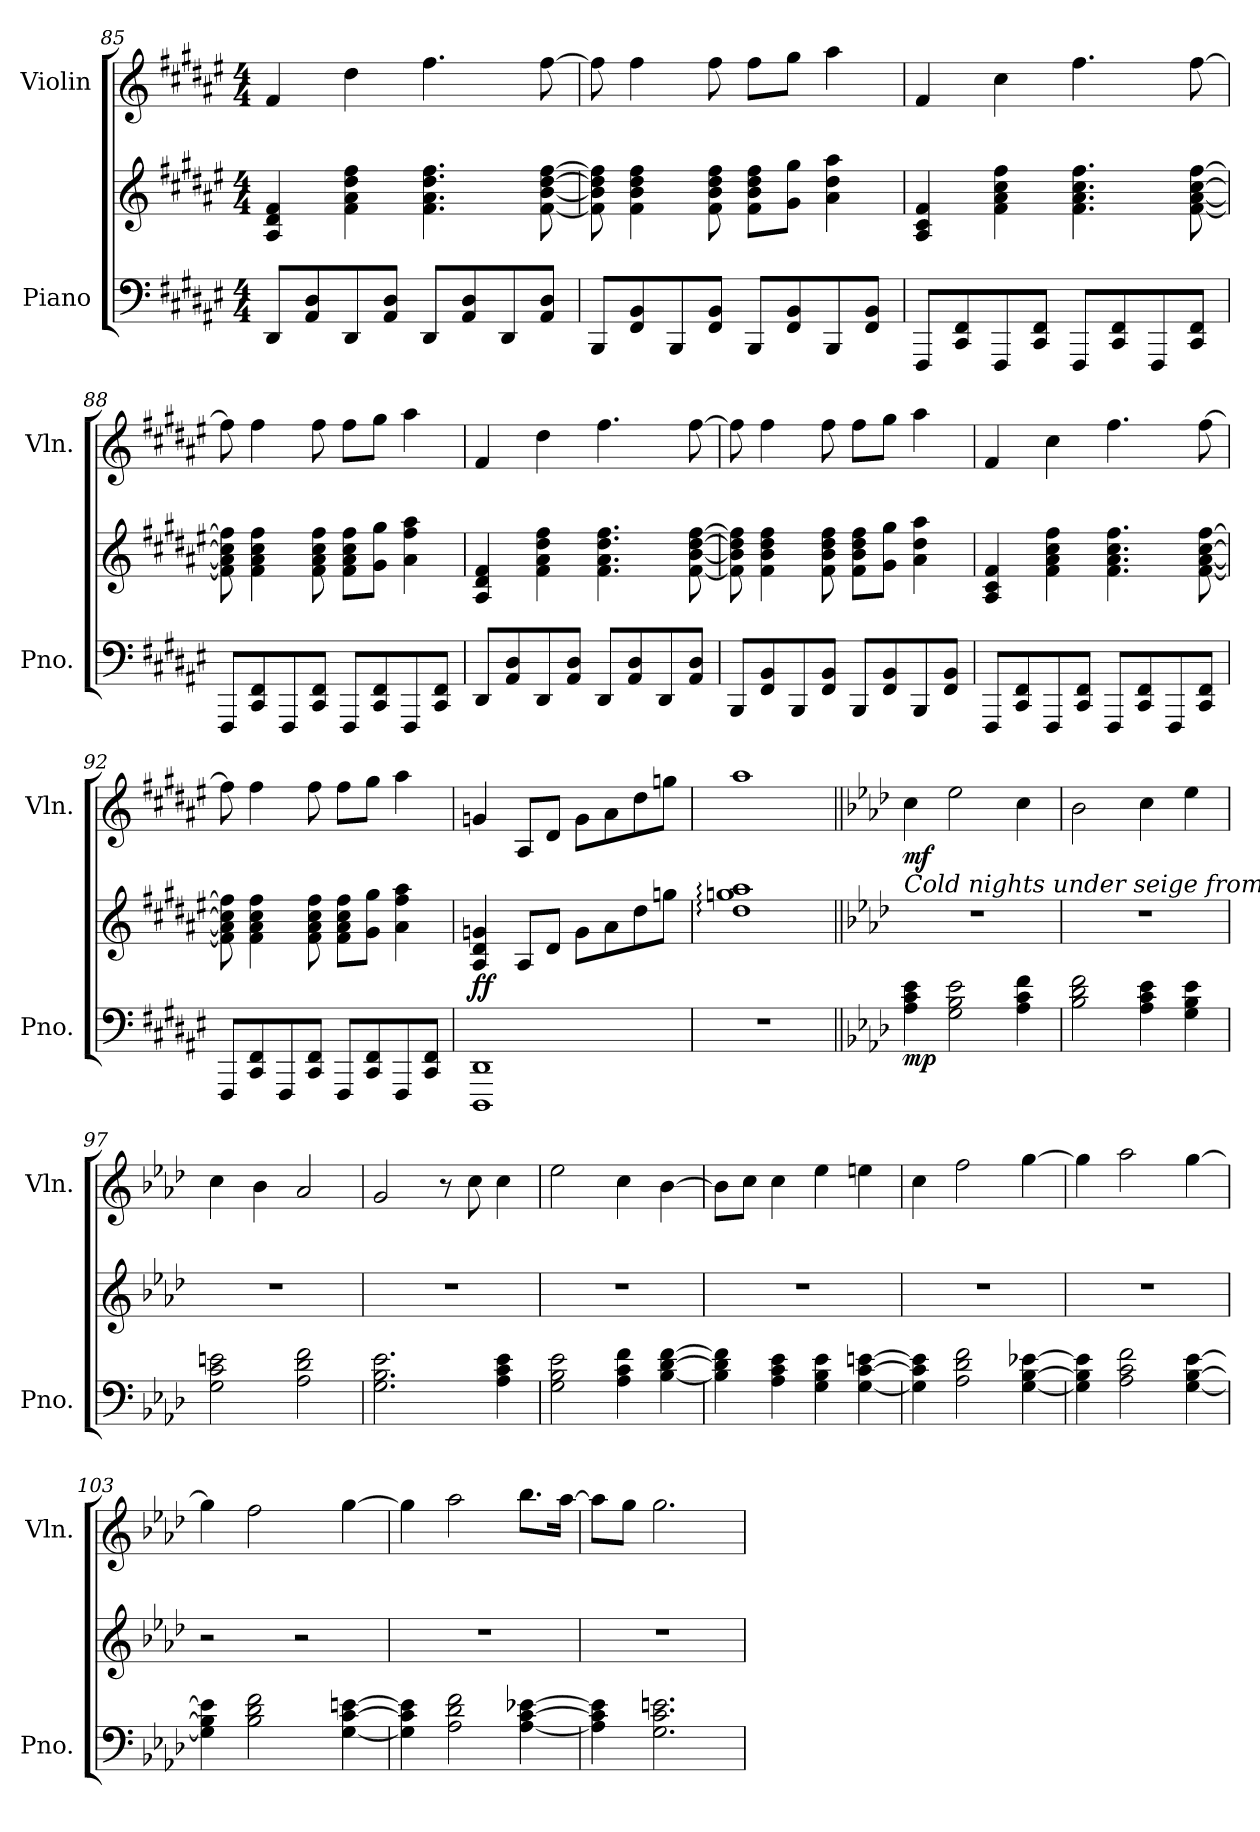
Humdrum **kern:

**kern	**kern	**dynam	**kern	**dynam
*part2	*part2	*part2	*part1	*part1
*staff3	*staff2	*staff2/3	*staff1	*staff1
*I"Piano	*	*	*I"Violin	*
*I'Pno.	*	*	*I'Vln.	*
*clefF4	*clefG2	*	*clefG2	*
*k[f#c#g#d#a#e#]	*k[f#c#g#d#a#e#]	*	*k[f#c#g#d#a#e#]	*
*M4/4	*M4/4	*	*M4/4	*
=85	=85	=85	=85	=85
8DD#/L	4A#/ 4d#/ 4f#/	.	4f#/	.
8AA#/ 8D#/	.	.	.	.
8DD#/	4f#\ 4a#\ 4dd#\ 4ff#\	.	4dd#\	.
8AA#/ 8D#/J	.	.	.	.
8DD#/L	4.f#\ 4.a#\ 4.dd#\ 4.ff#\	.	4.ff#\	.
8AA#/ 8D#/	.	.	.	.
8DD#/	.	.	.	.
8AA#/ 8D#/J	[8f#\ [8b\ [8dd#\ [8ff#\	.	[8ff#\	.
=86	=86	=86	=86	=86
8BBB/L	8f#\] 8b\] 8dd#\] 8ff#\]	.	8ff#\]	.
8FF#/ 8BB/	4f#\ 4b\ 4dd#\ 4ff#\	.	4ff#\	.
8BBB/	.	.	.	.
8FF#/ 8BB/J	8f#\ 8b\ 8dd#\ 8ff#\	.	8ff#\	.
8BBB/L	8f#\ 8b\ 8dd#\ 8ff#\L	.	8ff#\L	.
8FF#/ 8BB/	8g#\ 8gg#\J	.	8gg#\J	.
8BBB/	4a#\ 4dd#\ 4aa#\	.	4aa#\	.
8FF#/ 8BB/J	.	.	.	.
!!LO:LB:g=z
=87	=87	=87	=87	=87
8FFF#/L	4A#/ 4c#/ 4f#/	.	4f#/	.
8CC#/ 8FF#/	.	.	.	.
8FFF#/	4f#\ 4a#\ 4cc#\ 4ff#\	.	4cc#\	.
8CC#/ 8FF#/J	.	.	.	.
8FFF#/L	4.f#\ 4.a#\ 4.cc#\ 4.ff#\	.	4.ff#\	.
8CC#/ 8FF#/	.	.	.	.
8FFF#/	.	.	.	.
8CC#/ 8FF#/J	[8f#\ [8a#\ [8cc#\ [8ff#\	.	[8ff#\	.
=88	=88	=88	=88	=88
8FFF#/L	8f#\] 8a#\] 8cc#\] 8ff#\]	.	8ff#\]	.
8CC#/ 8FF#/	4f#\ 4a#\ 4cc#\ 4ff#\	.	4ff#\	.
8FFF#/	.	.	.	.
8CC#/ 8FF#/J	8f#\ 8a#\ 8cc#\ 8ff#\	.	8ff#\	.
8FFF#/L	8f#\ 8a#\ 8cc#\ 8ff#\L	.	8ff#\L	.
8CC#/ 8FF#/	8g#\ 8gg#\J	.	8gg#\J	.
8FFF#/	4a#\ 4ff#\ 4aa#\	.	4aa#\	.
8CC#/ 8FF#/J	.	.	.	.
=89	=89	=89	=89	=89
8DD#/L	4A#/ 4d#/ 4f#/	.	4f#/	.
8AA#/ 8D#/	.	.	.	.
8DD#/	4f#\ 4a#\ 4dd#\ 4ff#\	.	4dd#\	.
8AA#/ 8D#/J	.	.	.	.
8DD#/L	4.f#\ 4.a#\ 4.dd#\ 4.ff#\	.	4.ff#\	.
8AA#/ 8D#/	.	.	.	.
8DD#/	.	.	.	.
8AA#/ 8D#/J	[8f#\ [8b\ [8dd#\ [8ff#\	.	[8ff#\	.
=90	=90	=90	=90	=90
8BBB/L	8f#\] 8b\] 8dd#\] 8ff#\]	.	8ff#\]	.
8FF#/ 8BB/	4f#\ 4b\ 4dd#\ 4ff#\	.	4ff#\	.
8BBB/	.	.	.	.
8FF#/ 8BB/J	8f#\ 8b\ 8dd#\ 8ff#\	.	8ff#\	.
8BBB/L	8f#\ 8b\ 8dd#\ 8ff#\L	.	8ff#\L	.
8FF#/ 8BB/	8g#\ 8gg#\J	.	8gg#\J	.
8BBB/	4a#\ 4dd#\ 4aa#\	.	4aa#\	.
8FF#/ 8BB/J	.	.	.	.
!!LO:LB:g=z
=91	=91	=91	=91	=91
8FFF#/L	4A#/ 4c#/ 4f#/	.	4f#/	.
8CC#/ 8FF#/	.	.	.	.
8FFF#/	4f#\ 4a#\ 4cc#\ 4ff#\	.	4cc#\	.
8CC#/ 8FF#/J	.	.	.	.
8FFF#/L	4.f#\ 4.a#\ 4.cc#\ 4.ff#\	.	4.ff#\	.
8CC#/ 8FF#/	.	.	.	.
8FFF#/	.	.	.	.
8CC#/ 8FF#/J	[8f#\ [8a#\ [8cc#\ [8ff#\	.	[8ff#\	.
=92	=92	=92	=92	=92
8FFF#/L	8f#\] 8a#\] 8cc#\] 8ff#\]	.	8ff#\]	.
8CC#/ 8FF#/	4f#\ 4a#\ 4cc#\ 4ff#\	.	4ff#\	.
8FFF#/	.	.	.	.
8CC#/ 8FF#/J	8f#\ 8a#\ 8cc#\ 8ff#\	.	8ff#\	.
8FFF#/L	8f#\ 8a#\ 8cc#\ 8ff#\L	.	8ff#\L	.
8CC#/ 8FF#/	8g#\ 8gg#\J	.	8gg#\J	.
8FFF#/	4a#\ 4ff#\ 4aa#\	.	4aa#\	.
8CC#/ 8FF#/J	.	.	.	.
=93	=93	=93	=93	=93
*	*	*	*MM93	*
!	!	!LO:DY:b	!	!
1DDD# 1DD#	4A#/ 4d#/ 4gn/	ff	4gn/	.
.	8A#/L	.	8A#/L	.
.	8d#/J	.	8d#/J	.
.	8g\L	.	8g\L	.
.	8a#\	.	8a#\	.
.	8dd#\	.	8dd#\	.
.	8ggn\J	.	8ggn\J	.
=94	=94	=94	=94	=94
1r	1dd#: 1ggn: 1aa#:	.	1aa#	.
!!LO:LB:g=z
=95||	=95||	=95||	=95||	=95||
*k[b-e-a-d-]	*k[b-e-a-d-]	*	*k[b-e-a-d-]	*
!	!LO:TX:a:i:t=Cold nights under seige from accusations...	!	!	!
!	!	!LO:DY:b=2	!	!LO:DY:b
4A-\ 4c\ 4e-\	1r	mp	4cc\	mf
2G\ 2B-\ 2e-\	.	.	2ee-\	.
4A-\ 4c\ 4f\	.	.	4cc\	.
=96	=96	=96	=96	=96
2B-\ 2d-\ 2f\	1r	.	2b-\	.
4A-\ 4c\ 4e-\	.	.	4cc\	.
4G\ 4B-\ 4e-\	.	.	4ee-\	.
=97	=97	=97	=97	=97
2G\ 2c\ 2en\	1r	.	4cc\	.
.	.	.	4b-\	.
2A-\ 2d-\ 2f\	.	.	2a-/	.
=98	=98	=98	=98	=98
2.G\ 2.B-\ 2.e-\	1r	.	2g/	.
.	.	.	8r	.
.	.	.	8cc\	.
4A-\ 4c\ 4e-\	.	.	4cc\	.
=99	=99	=99	=99	=99
2G\ 2B-\ 2e-\	1r	.	2ee-\	.
4A-\ 4c\ 4f\	.	.	4cc\	.
[4B-\ [4d-\ [4f\	.	.	[4b-\	.
=100	=100	=100	=100	=100
4B-\] 4d-\] 4f\]	1r	.	8b-\L]	.
.	.	.	8cc\J	.
4A-\ 4c\ 4e-\	.	.	4cc\	.
4G\ 4B-\ 4e-\	.	.	4ee-\	.
[4G\ [4c\ [4en\	.	.	4een\	.
=101	=101	=101	=101	=101
4G\] 4c\] 4e\]	1r	.	4cc\	.
2A-\ 2d-\ 2f\	.	.	2ff\	.
[4G\ [4B-\ [4e-X\	.	.	[4gg\	.
=102	=102	=102	=102	=102
4G\] 4B-\] 4e-\]	1r	.	4gg\]	.
2A-\ 2c\ 2f\	.	.	2aa-\	.
[4G\ [4B-\ [4e-\	.	.	[4gg\	.
!!LO:PB:g=z
=103	=103	=103	=103	=103
4G\] 4B-\] 4e-\]	2r	.	4gg\]	.
2B-\ 2d-\ 2f\	.	.	2ff\	.
.	2r	.	.	.
[4G\ [4c\ [4en\	.	.	[4gg\	.
=104	=104	=104	=104	=104
4G\] 4c\] 4e\]	1r	.	4gg\]	.
2A-\ 2d-\ 2f\	.	.	2aa-\	.
[4A-\ [4c\ [4e-X\	.	.	8.bb-\L	.
.	.	.	[16aa-\Jk	.
=105	=105	=105	=105	=105
4A-\] 4c\] 4e-\]	1r	.	8aa-\L]	.
.	.	.	8gg\J	.
2.G\ 2.c\ 2.en\	.	.	2.gg\	.
=	=	=	=	=
*-	*-	*-	*-	*-
